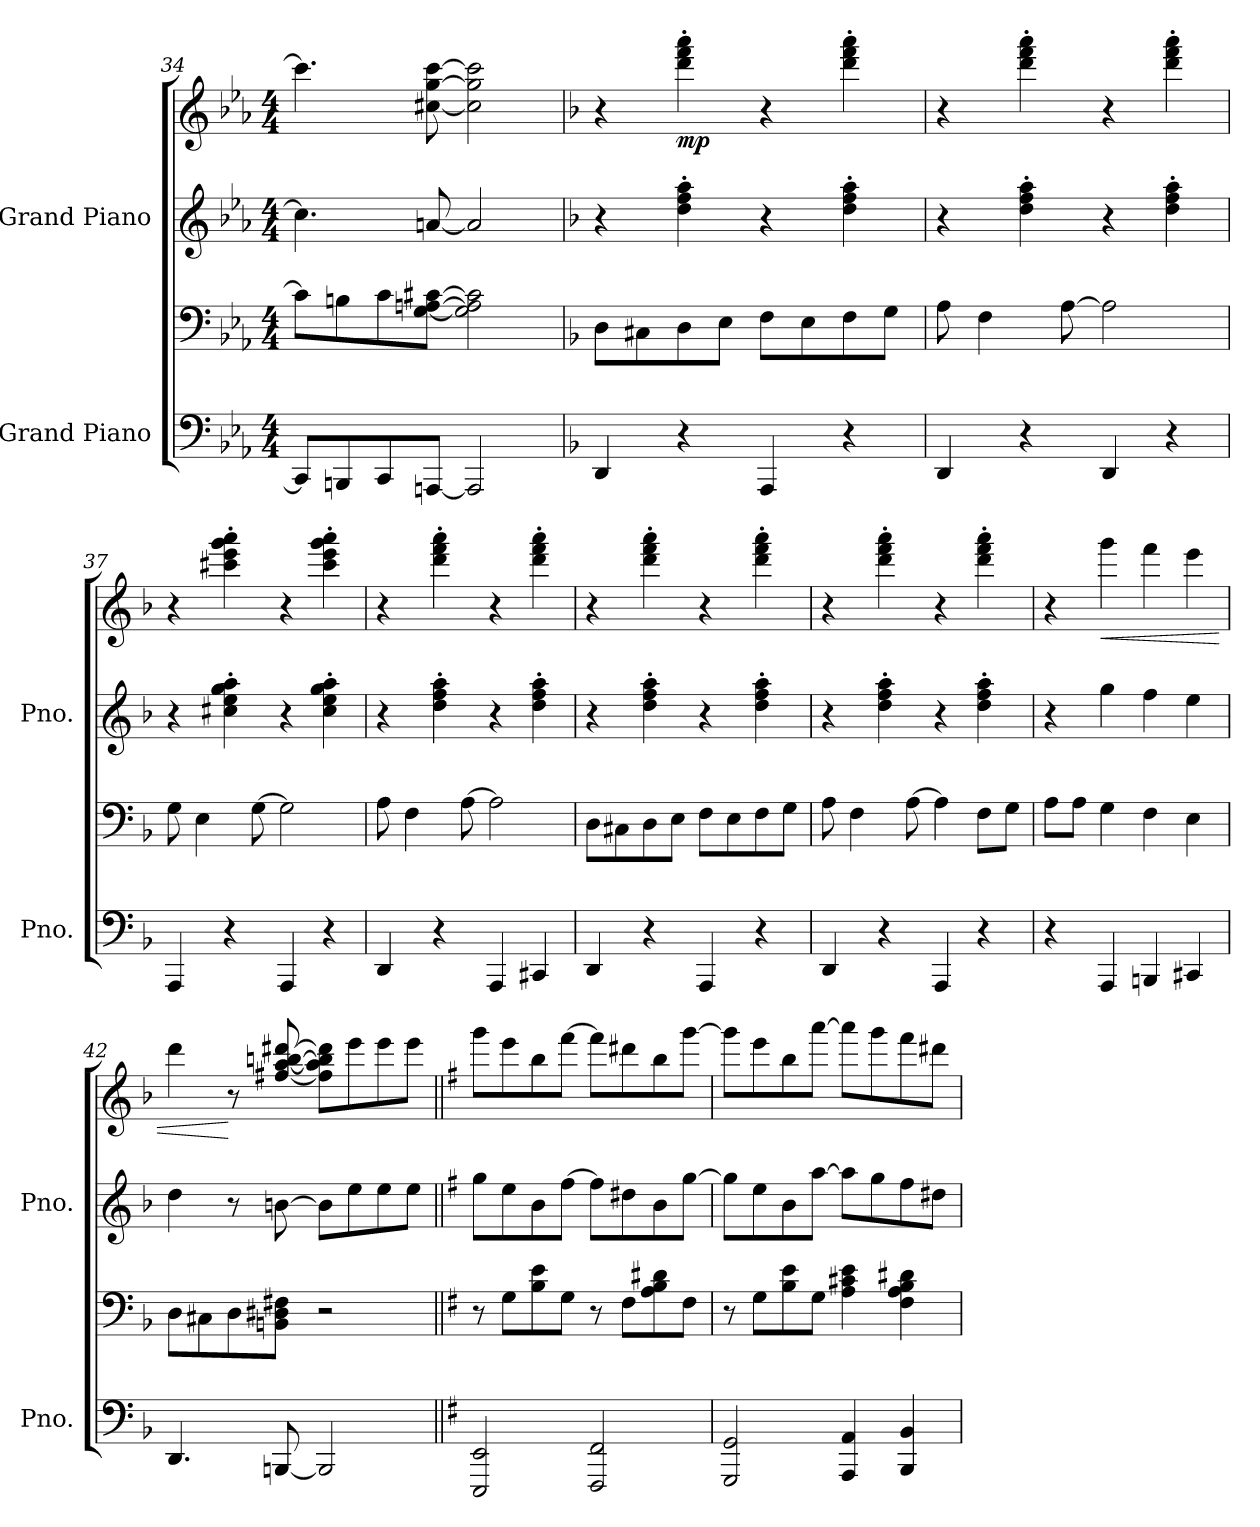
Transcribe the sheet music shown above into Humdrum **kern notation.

**kern	**kern	**kern	**kern	**dynam
*part2	*part2	*part1	*part1	*part1
*staff4	*staff3	*staff2	*staff1	*staff1/2
*I"Grand Piano	*	*I"Grand Piano	*	*
*I'Pno.	*	*I'Pno.	*	*
!!LO:PB:g=z
*clefF4	*clefF4	*clefG2	*clefG2	*
*k[b-e-a-]	*k[b-e-a-]	*k[b-e-a-]	*k[b-e-a-]	*
*M4/4	*M4/4	*M4/4	*M4/4	*
=34	=34	=34	=34	=34
8CC/L]	8c\L]	4.cc\]	4.ccc\]	.
8BBBn/	8Bn\	.	.	.
8CC/	8c\	.	.	.
[8AAAn/J	[8G\ [8An\ [8c#X\J	[8an/	[8cc#X\ [8gg\ [8ccc\	.
2AAA/]	2G\] 2A\] 2c#\]	2a/]	2cc#\] 2gg\] 2ccc\]	.
=35	=35	=35	=35	=35
*k[b-]	*k[b-]	*k[b-]	*k[b-]	*
4DD/	8D\L	4r	4r	.
.	8C#X\	.	.	.
!	!	!	!	!LO:DY:b
4r	8D\	4dd\' 4ff\' 4aa\'	4ddd\' 4fff\' 4aaa\'	mp
.	8E\J	.	.	.
4AAA/	8F\L	4r	4r	.
.	8E\	.	.	.
4r	8F\	4dd\' 4ff\' 4aa\'	4ddd\' 4fff\' 4aaa\'	.
.	8G\J	.	.	.
=36	=36	=36	=36	=36
4DD/	8A\	4r	4r	.
.	4F\	.	.	.
4r	.	4dd\' 4ff\' 4aa\'	4ddd\' 4fff\' 4aaa\'	.
.	[8A\	.	.	.
4DD/	2A\]	4r	4r	.
4r	.	4dd\' 4ff\' 4aa\'	4ddd\' 4fff\' 4aaa\'	.
=37	=37	=37	=37	=37
4AAA/	8G\	4r	4r	.
.	4E\	.	.	.
4r	.	4cc#X\' 4ee\' 4gg\' 4aa\'	4ccc#X\' 4eee\' 4ggg\' 4aaa\'	.
.	[8G\	.	.	.
4AAA/	2G\]	4r	4r	.
4r	.	4cc#\' 4ee\' 4gg\' 4aa\'	4ccc#\' 4eee\' 4ggg\' 4aaa\'	.
=38	=38	=38	=38	=38
4DD/	8A\	4r	4r	.
.	4F\	.	.	.
4r	.	4dd\' 4ff\' 4aa\'	4ddd\' 4fff\' 4aaa\'	.
.	[8A\	.	.	.
4AAA/	2A\]	4r	4r	.
4CC#X/	.	4dd\' 4ff\' 4aa\'	4ddd\' 4fff\' 4aaa\'	.
!!LO:LB:g=z
=39	=39	=39	=39	=39
4DD/	8D\L	4r	4r	.
.	8C#X\	.	.	.
4r	8D\	4dd\' 4ff\' 4aa\'	4ddd\' 4fff\' 4aaa\'	.
.	8E\J	.	.	.
4AAA/	8F\L	4r	4r	.
.	8E\	.	.	.
4r	8F\	4dd\' 4ff\' 4aa\'	4ddd\' 4fff\' 4aaa\'	.
.	8G\J	.	.	.
=40	=40	=40	=40	=40
4DD/	8A\	4r	4r	.
.	4F\	.	.	.
4r	.	4dd\' 4ff\' 4aa\'	4ddd\' 4fff\' 4aaa\'	.
.	[8A\	.	.	.
4AAA/	4A\]	4r	4r	.
4r	8F\L	4dd\' 4ff\' 4aa\'	4ddd\' 4fff\' 4aaa\'	.
.	8G\J	.	.	.
=41	=41	=41	=41	=41
4r	8A\L	4r	4r	.
.	8A\J	.	.	.
!	!	!	!	!LO:HP:b
4AAA/	4G\	4gg\	4ggg\	<
4BBBn/	4F\	4ff\	4fff\	.
4CC#X/	4E\	4ee\	4eee\	.
=42	=42	=42	=42	=42
4.DD/	8D\L	4dd\	4ddd\	.
.	8C#X\	.	.	.
.	8D\	8r	8r	[
[8BBBn/	8BBn\ 8D#X\ 8F#X\J	[8bn\	[8ff#X/ [8aa/ [8bbn/ [8ddd#X/	.
2BBB/]	2r	8b\L]	8ff#\] 8aa\] 8bb\] 8ddd#\]L	.
.	.	8ee\	8eee\	.
.	.	8ee\	8eee\	.
.	.	8ee\J	8eee\J	.
!!LO:PB:g=z
=43||	=43||	=43||	=43||	=43||
*k[f#]	*k[f#]	*k[f#]	*k[f#]	*
2EEE/ 2EE/	8r	8gg\L	8ggg\L	.
.	8G\L	8ee\	8eee\	.
.	8B\ 8e\	8b\	8bb\	.
.	8G\J	[8ff#\J	[8fff#\J	.
2FFF#/ 2FF#/	8r	8ff#\L]	8fff#\L]	.
.	8F#\L	8dd#X\	8ddd#X\	.
.	8A\ 8B\ 8d#X\	8b\	8bb\	.
.	8F#\J	[8gg\J	[8ggg\J	.
=44	=44	=44	=44	=44
2GGG/ 2GG/	8r	8gg\L]	8ggg\L]	.
.	8G\L	8ee\	8eee\	.
.	8B\ 8e\	8b\	8bb\	.
.	8G\J	[8aa\J	[8aaa\J	.
4AAA/ 4AA/	4A\ 4c#X\ 4e\	8aa\L]	8aaa\L]	.
.	.	8gg\	8ggg\	.
4BBB/ 4BB/	4F#\ 4A\ 4B\ 4d#X\	8ff#\	8fff#\	.
.	.	8dd#X\J	8ddd#X\J	.
=	=	=	=	=
*-	*-	*-	*-	*-
